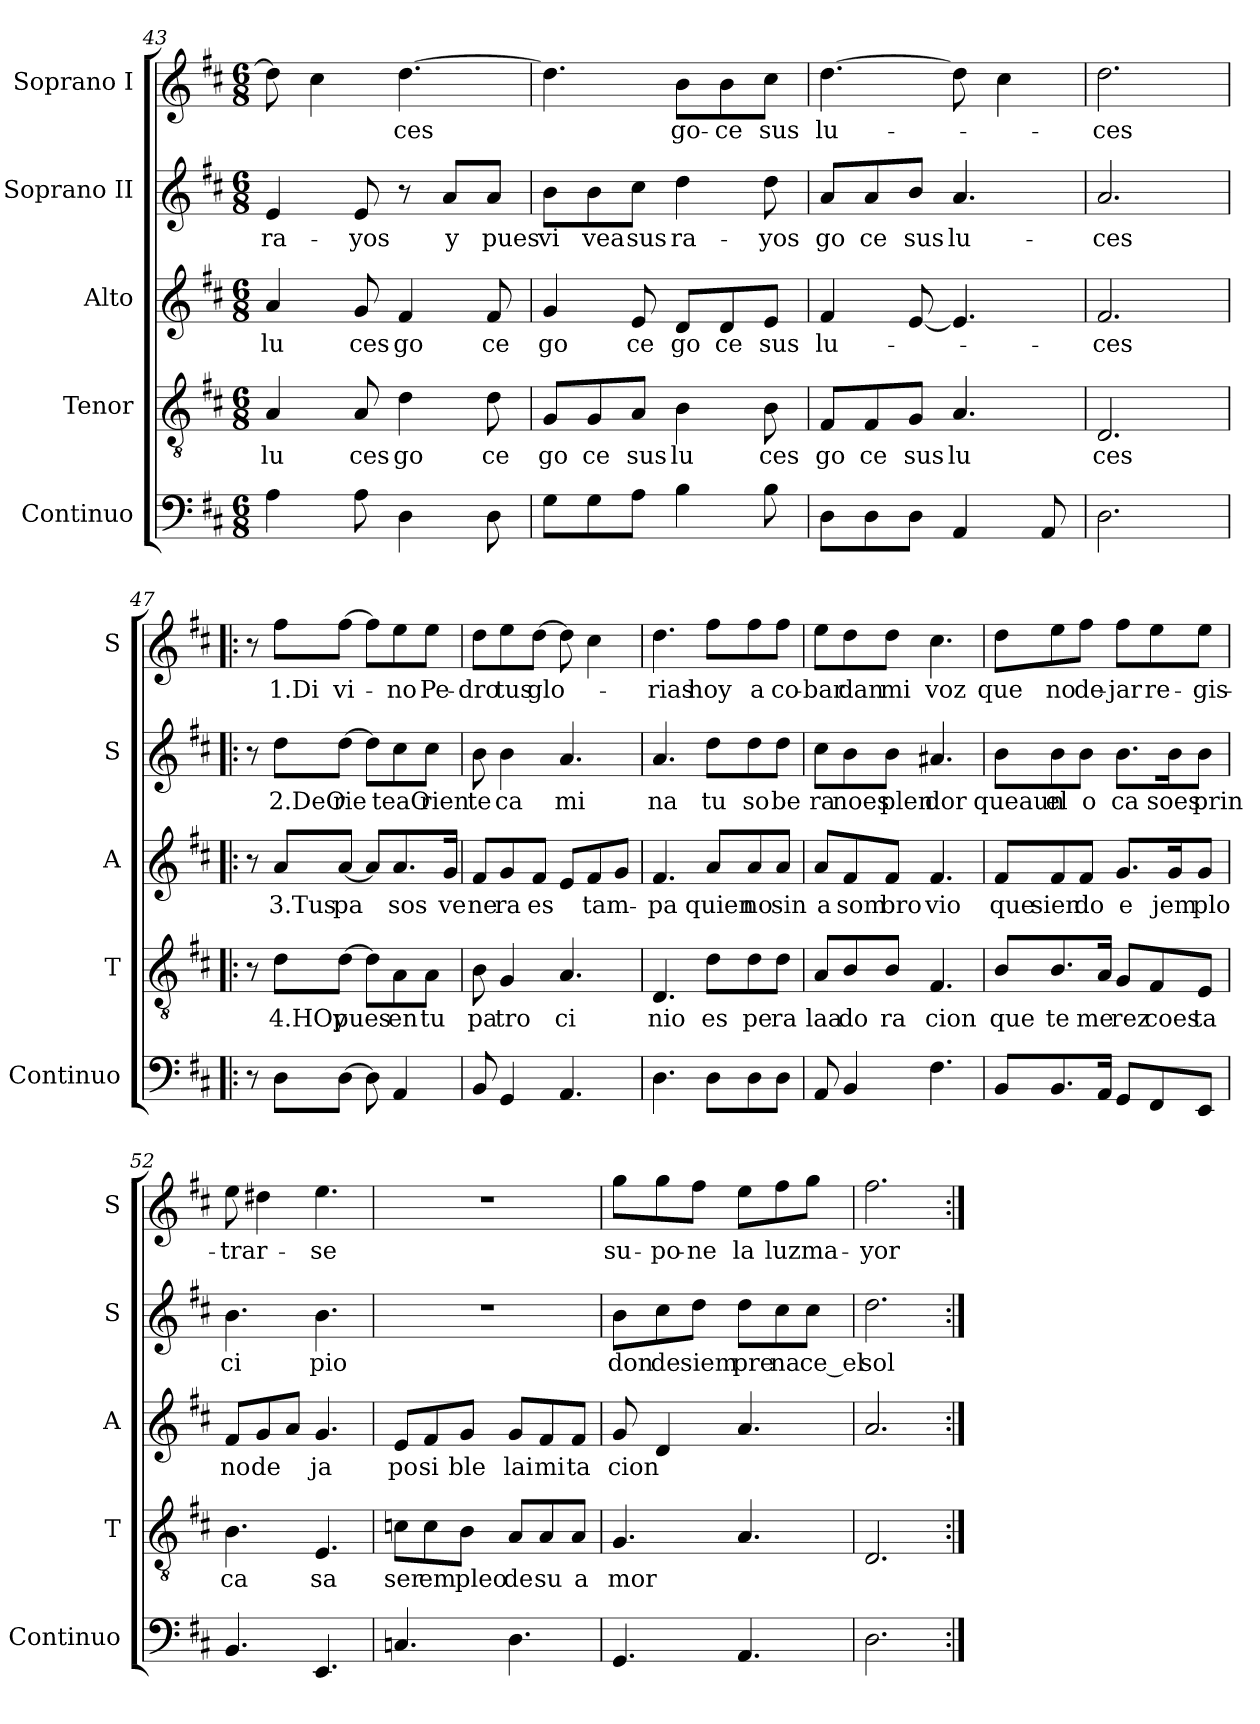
**kern	**kern	**text	**kern	**text	**kern	**text	**kern	**text
*part5	*part4	*part4	*part3	*part3	*part2	*part2	*part1	*part1
*staff5	*staff4	*staff4	*staff3	*staff3	*staff2	*staff2	*staff1	*staff1
*I"Continuo	*I"Tenor	*	*I"Alto	*	*I"Soprano II	*	*I"Soprano I	*
*I'Continuo	*I'T	*	*I'A	*	*I'S	*	*I'S	*
*clefF4	*clefGv2	*	*clefG2	*	*clefG2	*	*clefG2	*
*k[f#c#]	*k[f#c#]	*	*k[f#c#]	*	*k[f#c#]	*	*k[f#c#]	*
*D:	*D:	*	*D:	*	*D:	*	*D:	*
*M6/8	*M6/8	*	*M6/8	*	*M6/8	*	*M6/8	*
=43	=43	=43	=43	=43	=43	=43	=43	=43
4A\	4A/	lu	4a/	lu	4e/	ra-	8dd\]	.
.	.	.	.	.	.	.	4cc#\	.
8A\	8A/	ces	8g/	ces	8e/	-yos	.	.
4D\	4d\	go	4f#/	go	8r	.	[4.dd\	-ces
.	.	.	.	.	8a/L	y	.	.
8D\	8d\	ce	8f#/	ce	8a/J	pues	.	.
=44	=44	=44	=44	=44	=44	=44	=44	=44
8G\L	8G/L	go	4g/	go	8b\L	vi	4.dd\]	.
8G\	8G/	ce	.	.	8b\	vea	.	.
8A\J	8A/J	sus	8e/	ce	8cc#\J	sus	.	.
4B\	4B\	lu	8d/L	go	4dd\	ra-	8b\L	go-
.	.	.	8d/	ce	.	.	8b\	-ce
8B\	8B\	ces	8e/J	sus	8dd\	-yos	8cc#\J	sus
!!LO:PB:g=z
=45	=45	=45	=45	=45	=45	=45	=45	=45
8D\L	8F#/L	go	4f#/	lu-	8a/L	go	[4.dd\	lu-
8D\	8F#/	ce	.	.	8a/	ce	.	.
8D\J	8G/J	sus	[8e/	.	8b/J	sus	.	.
4AA/	4.A/	lu	4.e/]	.	4.a/	lu-	8dd\]	.
.	.	.	.	.	.	.	4cc#\	.
8AA/	.	.	.	.	.	.	.	.
=46	=46	=46	=46	=46	=46	=46	=46	=46
2.D\	2.D/	ces	2.f#/	-ces	2.a/	-ces	2.dd\	-ces
=47!|:	=47!|:	=47!|:	=47!|:	=47!|:	=47!|:	=47!|:	=47!|:	=47!|:
8r	8r	.	8r	.	8r	.	8r	.
8D\L	8d\L	4.HOy	8a/L	3.Tus	8dd\L	2.DeO	8ff#\L	1.Di
[8D\J	[8d\J	pues	[8a/J	pa	[8dd\J	rie	[8ff#\J	vi-
8D\]	8d\L]	.	8a/L]	.	8dd\L]	.	8ff#\L]	.
4AA/	8A\	en	8.a/	sos	8cc#\	teaO	8ee\	-no
.	8A\J	tu	.	.	8cc#\J	rien	8ee\J	Pe-
.	.	.	16g/Jk	ve	.	.	.	.
=48	=48	=48	=48	=48	=48	=48	=48	=48
8BB/	8B\	pa	8f#/L	ne	8b\	te	8dd\L	-dro
4GG/	4G/	tro	8g/	ra	4b\	ca	8ee\	tus
.	.	.	8f#/J	es	.	.	[8dd\J	glo-
4.AA/	4.A/	ci	8e/L	.	4.a/	mi	8dd\]	.
.	.	.	8f#/	tam-	.	.	4cc#\	.
.	.	.	8g/J	.	.	.	.	.
!!LO:LB:g=z
=49	=49	=49	=49	=49	=49	=49	=49	=49
4.D\	4.D/	nio	4.f#/	-pa	4.a/	na	4.dd\	-rias
8D\L	8d\L	es	8a/L	quien	8dd\L	tu	8ff#\L	hoy
8D\	8d\	pe	8a/	no	8dd\	so	8ff#\	a
8D\J	8d\J	ra	8a/J	sin	8dd\J	be	8ff#\J	co-
=50	=50	=50	=50	=50	=50	=50	=50	=50
8AA/	8A/L	laa	8a/L	a	8cc#\L	ra	8ee\L	-bar
4BB/	8B/	do	8f#/	som	8b\	noes	8dd\	dan
.	8B/J	ra	8f#/J	bro	8b\J	plen	8dd\J	mi
4.F#\	4.F#/	cion	4.f#/	vio	4.a#X/	dor	4.cc#\	voz
=51	=51	=51	=51	=51	=51	=51	=51	=51
8BB/L	8B/L	que	8f#/L	que	8b\L	queaun	8dd\L	que
8.BB/	8.B/	te	8f#/	sien	8b\	el	8ee\	no
.	.	.	8f#/J	do	8b\J	o	8ff#\J	de-
16AA/Jk	16A/Jk	me	.	.	.	.	.	.
8GG/L	8G/L	rez	8.g/L	e	8.b\L	ca	8ff#\L	-jar
8FF#/	8F#/	coes	.	.	.	.	8ee\	re-
.	.	.	16g/k	jem	16b\k	soes	.	.
8EE/J	8E/J	ta	8g/J	plo	8b\J	prin	8ee\J	-gis-
=52	=52	=52	=52	=52	=52	=52	=52	=52
4.BB/	4.B\	ca	8f#/L	no	4.b\	ci	8ee\	-trar-
.	.	.	8g/	de	.	.	4dd#X\	.
.	.	.	8a/J	.	.	.	.	.
4.EE/	4.E/	sa	4.g/	ja	4.b\	pio	4.ee\	-se
!!LO:PB:g=z
=53	=53	=53	=53	=53	=53	=53	=53	=53
4.Cn/	8cn\L	ser	8e/L	po	2.r	.	2.r	.
.	8c\	em	8f#/	si	.	.	.	.
.	8B\J	pleo	8g/J	ble	.	.	.	.
4.D\	8A/L	de	8g/L	lai	.	.	.	.
.	8A/	su	8f#/	mi	.	.	.	.
.	8A/J	a	8f#/J	ta	.	.	.	.
=54	=54	=54	=54	=54	=54	=54	=54	=54
4.GG/	4.G/	mor	8g/	cion	8b\L	don	8gg\L	su-
.	.	.	4d/	.	8cc#\	de	8gg\	-po-
.	.	.	.	.	8dd\J	siem	8ff#\J	-ne
4.AA/	4.A/	.	4.a/	.	8dd\L	pre	8ee\L	la
.	.	.	.	.	8cc#\	na	8ff#\	luz
.	.	.	.	.	8cc#\J	ce_el	8gg\J	ma-
=55	=55	=55	=55	=55	=55	=55	=55	=55
2.D\	2.D/	.	2.a/	.	2.dd\	sol	2.ff#\	-yor
=:|!	=:|!	=:|!	=:|!	=:|!	=:|!	=:|!	=:|!	=:|!
*-	*-	*-	*-	*-	*-	*-	*-	*-
